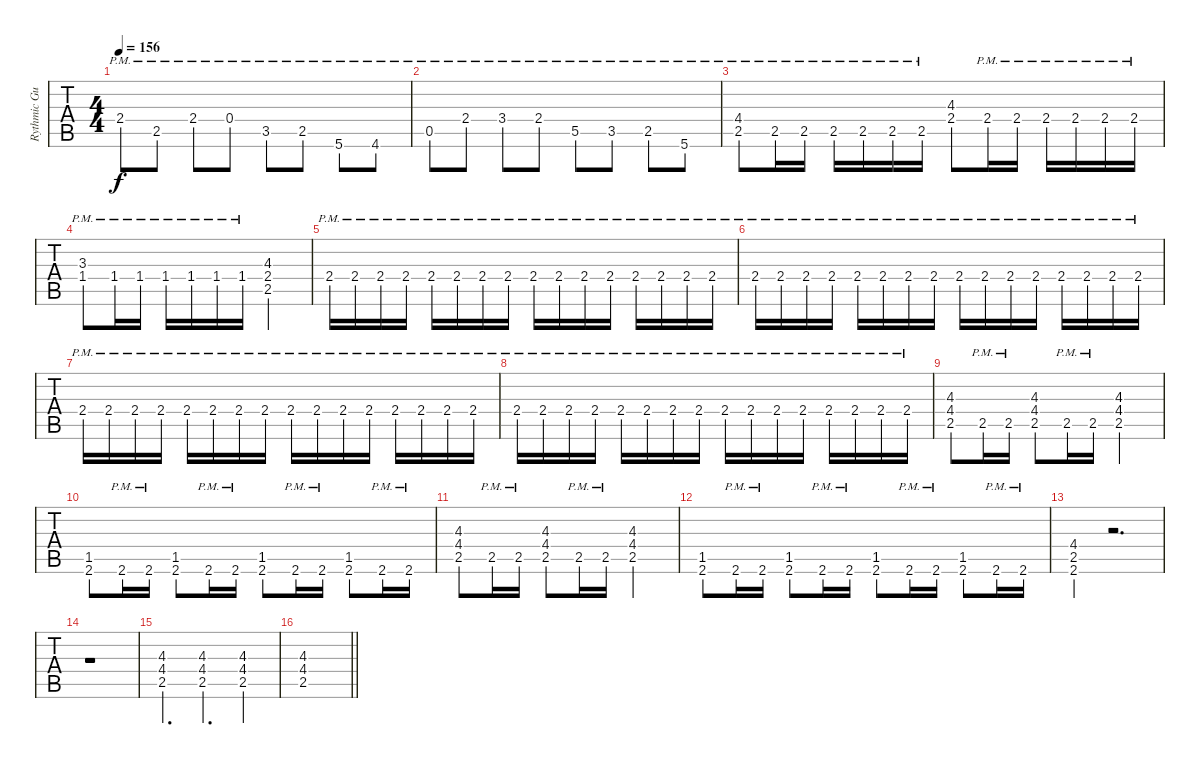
\track ("Rythmic Guitar (Jose A. Garrido)" "Rythmic Gu") {instrument distortionguitar}
\staff {tabs}
\tuning (Eb4 Bb3 Gb3 Db3 Ab2 Eb2) {hide}
\ts (4 4)
\tempo 156
\clef g2
\ks c
2.4{pm}.8{dy f} 2.5{pm}.8 2.4{pm}.8 0.4{pm}.8 3.5{pm}.8 2.5{pm}.8 5.6{pm}.8 4.6{pm}.8 |
0.5{pm}.8 2.4{pm}.8 3.4{pm}.8 2.4{pm}.8 5.5{pm}.8 3.5{pm}.8 2.5{pm}.8 5.6{pm}.8 |
(4.4 2.5{pm}).8 2.5{pm}.16 2.5{pm}.16 2.5{pm}.16 2.5{pm}.16 2.5{pm}.16 2.5{pm}.16 (4.3 2.4).8 2.4{pm}.16 2.4{pm}.16 2.4{pm}.16 2.4{pm}.16 2.4{pm}.16 2.4{pm}.16 |
(3.3 1.4{pm}).8 1.4{pm}.16 1.4{pm}.16 1.4{pm}.16 1.4{pm}.16 1.4{pm}.16 1.4{pm}.16 (4.3 2.4 2.5).2 |
2.4{pm}.16 2.4{pm}.16 2.4{pm}.16 2.4{pm}.16 2.4{pm}.16 2.4{pm}.16 2.4{pm}.16 2.4{pm}.16 2.4{pm}.16 2.4{pm}.16 2.4{pm}.16 2.4{pm}.16 2.4{pm}.16 2.4{pm}.16 2.4{pm}.16 2.4{pm}.16 |
2.4{pm}.16 2.4{pm}.16 2.4{pm}.16 2.4{pm}.16 2.4{pm}.16 2.4{pm}.16 2.4{pm}.16 2.4{pm}.16 2.4{pm}.16 2.4{pm}.16 2.4{pm}.16 2.4{pm}.16 2.4{pm}.16 2.4{pm}.16 2.4{pm}.16 2.4{pm}.16 |
2.4{pm}.16 2.4{pm}.16 2.4{pm}.16 2.4{pm}.16 2.4{pm}.16 2.4{pm}.16 2.4{pm}.16 2.4{pm}.16 2.4{pm}.16 2.4{pm}.16 2.4{pm}.16 2.4{pm}.16 2.4{pm}.16 2.4{pm}.16 2.4{pm}.16 2.4{pm}.16 |
2.4{pm}.16 2.4{pm}.16 2.4{pm}.16 2.4{pm}.16 2.4{pm}.16 2.4{pm}.16 2.4{pm}.16 2.4{pm}.16 2.4{pm}.16 2.4{pm}.16 2.4{pm}.16 2.4{pm}.16 2.4{pm}.16 2.4{pm}.16 2.4{pm}.16 2.4{pm}.16 |
(4.3 4.4 2.5).8 2.5{pm}.16 2.5{pm}.16 (4.3 4.4 2.5).8 2.5{pm}.16 2.5{pm}.16 (4.3 4.4 2.5).2 |
(1.5 2.6).8 2.6{pm}.16 2.6{pm}.16 (1.5 2.6).8 2.6{pm}.16 2.6{pm}.16 (1.5 2.6).8 2.6{pm}.16 2.6{pm}.16 (1.5 2.6).8 2.6{pm}.16 2.6{pm}.16 |
(4.3 4.4 2.5).8 2.5{pm}.16 2.5{pm}.16 (4.3 4.4 2.5).8 2.5{pm}.16 2.5{pm}.16 (4.3 4.4 2.5).2 |
(1.5 2.6).8 2.6{pm}.16 2.6{pm}.16 (1.5 2.6).8 2.6{pm}.16 2.6{pm}.16 (1.5 2.6).8 2.6{pm}.16 2.6{pm}.16 (1.5 2.6).8 2.6{pm}.16 2.6{pm}.16 |
(4.4 2.5 2.6).4 r.2{d} |
r.1 |
(4.3 4.4 2.5).4{d} (4.3 4.4 2.5).4{d} (4.3 4.4 2.5).4 |
\barLineRight lightlight
(4.3 4.4 2.5).1
